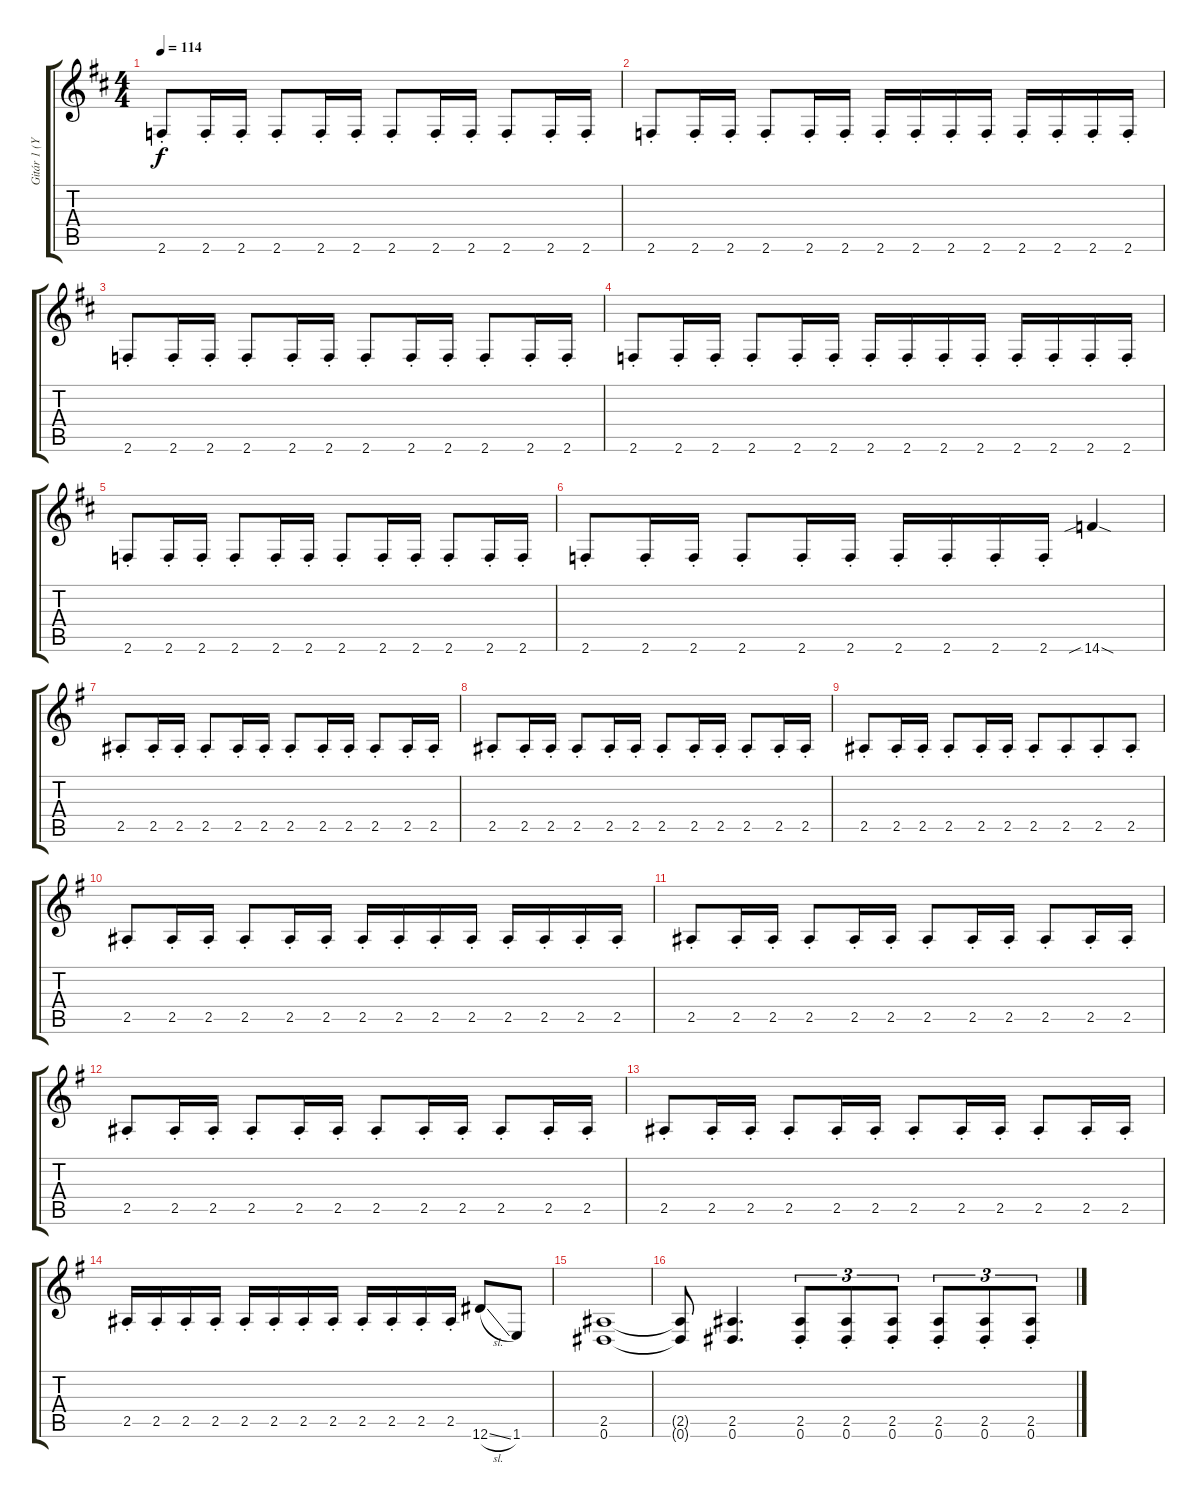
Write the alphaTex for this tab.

\track ("Gitár 1 (Yngwie Malmsteen)" "Gitár 1 (Y") {instrument distortionguitar}
\staff {score tabs}
\tuning (Eb4 Bb3 Gb3 Db3 Ab2 Eb2) {hide}
\ts (4 4)
\tempo 114
\clef g2
\ks d
2.6{st}.8{dy f} 2.6{st}.16 2.6{st}.16 2.6{st}.8 2.6{st}.16 2.6{st}.16 2.6{st}.8 2.6{st}.16 2.6{st}.16 2.6{st}.8 2.6{st}.16 2.6{st}.16 |
2.6{st}.8 2.6{st}.16 2.6{st}.16 2.6{st}.8 2.6{st}.16 2.6{st}.16 2.6{st}.16 2.6{st}.16 2.6{st}.16 2.6{st}.16 2.6{st}.16 2.6{st}.16 2.6{st}.16 2.6{st}.16 |
2.6{st}.8 2.6{st}.16 2.6{st}.16 2.6{st}.8 2.6{st}.16 2.6{st}.16 2.6{st}.8 2.6{st}.16 2.6{st}.16 2.6{st}.8 2.6{st}.16 2.6{st}.16 |
2.6{st}.8 2.6{st}.16 2.6{st}.16 2.6{st}.8 2.6{st}.16 2.6{st}.16 2.6{st}.16 2.6{st}.16 2.6{st}.16 2.6{st}.16 2.6{st}.16 2.6{st}.16 2.6{st}.16 2.6{st}.16 |
2.6{st}.8 2.6{st}.16 2.6{st}.16 2.6{st}.8 2.6{st}.16 2.6{st}.16 2.6{st}.8 2.6{st}.16 2.6{st}.16 2.6{st}.8 2.6{st}.16 2.6{st}.16 |
2.6{st}.8 2.6{st}.16 2.6{st}.16 2.6{st}.8 2.6{st}.16 2.6{st}.16 2.6{st}.16 2.6{st}.16 2.6{st}.16 2.6{st}.16 14.6{sib sod}.4 |
\ks g
2.5{st}.8 2.5{st}.16 2.5{st}.16 2.5{st}.8 2.5{st}.16 2.5{st}.16 2.5{st}.8 2.5{st}.16 2.5{st}.16 2.5{st}.8 2.5{st}.16 2.5{st}.16 |
2.5{st}.8 2.5{st}.16 2.5{st}.16 2.5{st}.8 2.5{st}.16 2.5{st}.16 2.5{st}.8 2.5{st}.16 2.5{st}.16 2.5{st}.8 2.5{st}.16 2.5{st}.16 |
2.5{st}.8 2.5{st}.16 2.5{st}.16 2.5{st}.8 2.5{st}.16 2.5{st}.16 2.5{st}.8 2.5{st}.8{beam merge} 2.5{st}.8 2.5{st}.8 |
2.5{st}.8 2.5{st}.16 2.5{st}.16 2.5{st}.8 2.5{st}.16 2.5{st}.16 2.5{st}.16 2.5{st}.16 2.5{st}.16 2.5{st}.16 2.5{st}.16 2.5{st}.16 2.5{st}.16 2.5{st}.16 |
2.5{st}.8 2.5{st}.16 2.5{st}.16 2.5{st}.8 2.5{st}.16 2.5{st}.16 2.5{st}.8 2.5{st}.16 2.5{st}.16 2.5{st}.8 2.5{st}.16 2.5{st}.16 |
2.5{st}.8 2.5{st}.16 2.5{st}.16 2.5{st}.8 2.5{st}.16 2.5{st}.16 2.5{st}.8 2.5{st}.16 2.5{st}.16 2.5{st}.8 2.5{st}.16 2.5{st}.16 |
2.5{st}.8 2.5{st}.16 2.5{st}.16 2.5{st}.8 2.5{st}.16 2.5{st}.16 2.5{st}.8 2.5{st}.16 2.5{st}.16 2.5{st}.8 2.5{st}.16 2.5{st}.16 |
2.5{st}.16 2.5{st}.16 2.5{st}.16 2.5{st}.16 2.5{st}.16 2.5{st}.16 2.5{st}.16 2.5{st}.16 2.5{st}.16 2.5{st}.16 2.5{st}.16 2.5{st}.16 12.6{sl}.8 1.6.8 |
(2.5 0.6).1{volume 16} |
(2.5{t} 0.6{t}).8 (2.5 0.6).4{d} (2.5{st} 0.6{st}).8{tu (3 2)} (2.5{st} 0.6{st}).8{tu (3 2)} (2.5{st} 0.6{st}).8{tu (3 2)} (2.5{st} 0.6{st}).8{tu (3 2)} (2.5{st} 0.6{st}).8{tu (3 2)} (2.5{st} 0.6{st}).8{tu (3 2)}
